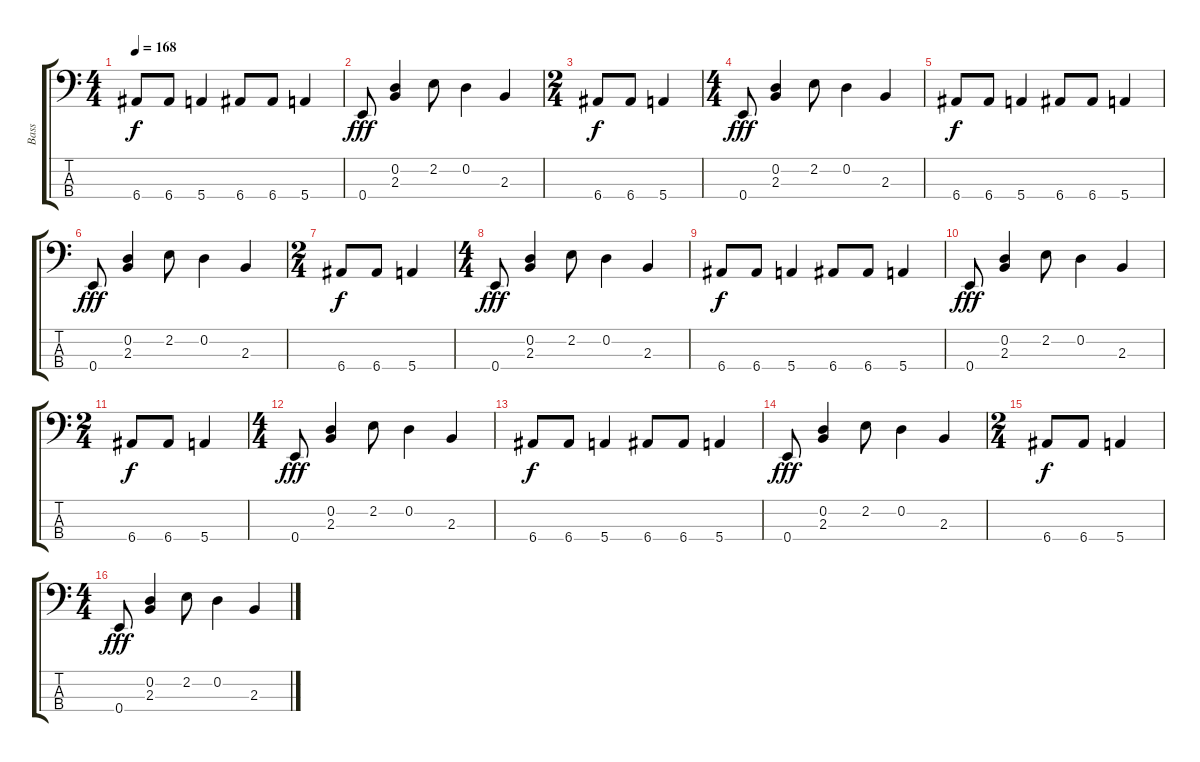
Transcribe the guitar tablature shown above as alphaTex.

\track ("Bass" "Bass") {instrument electricbasspick}
\staff {score tabs}
\tuning (G2 D2 A1 E1) {hide}
\ts (4 4)
\tempo 168
\clef f4
\ks c
6.4.8{dy f volume 10} 6.4.8 5.4.4 6.4.8 6.4.8 5.4.4 |
0.4.8{dy fff} (0.2 2.3).4 2.2.8 0.2.4 2.3.4 |
\ts (2 4)
6.4.8{dy f} 6.4.8 5.4.4 |
\ts (4 4)
0.4.8{dy fff} (0.2 2.3).4 2.2.8 0.2.4 2.3.4 |
6.4.8{dy f} 6.4.8 5.4.4 6.4.8 6.4.8 5.4.4 |
0.4.8{dy fff} (0.2 2.3).4 2.2.8 0.2.4 2.3.4 |
\ts (2 4)
6.4.8{dy f} 6.4.8 5.4.4 |
\ts (4 4)
0.4.8{dy fff} (0.2 2.3).4 2.2.8 0.2.4 2.3.4 |
6.4.8{dy f} 6.4.8 5.4.4 6.4.8 6.4.8 5.4.4 |
0.4.8{dy fff} (0.2 2.3).4 2.2.8 0.2.4 2.3.4 |
\ts (2 4)
6.4.8{dy f} 6.4.8 5.4.4 |
\ts (4 4)
0.4.8{dy fff} (0.2 2.3).4 2.2.8 0.2.4 2.3.4 |
6.4.8{dy f} 6.4.8 5.4.4 6.4.8 6.4.8 5.4.4 |
0.4.8{dy fff} (0.2 2.3).4 2.2.8 0.2.4 2.3.4 |
\ts (2 4)
6.4.8{dy f} 6.4.8 5.4.4 |
\ts (4 4)
0.4.8{dy fff} (0.2 2.3).4 2.2.8 0.2.4 2.3.4
